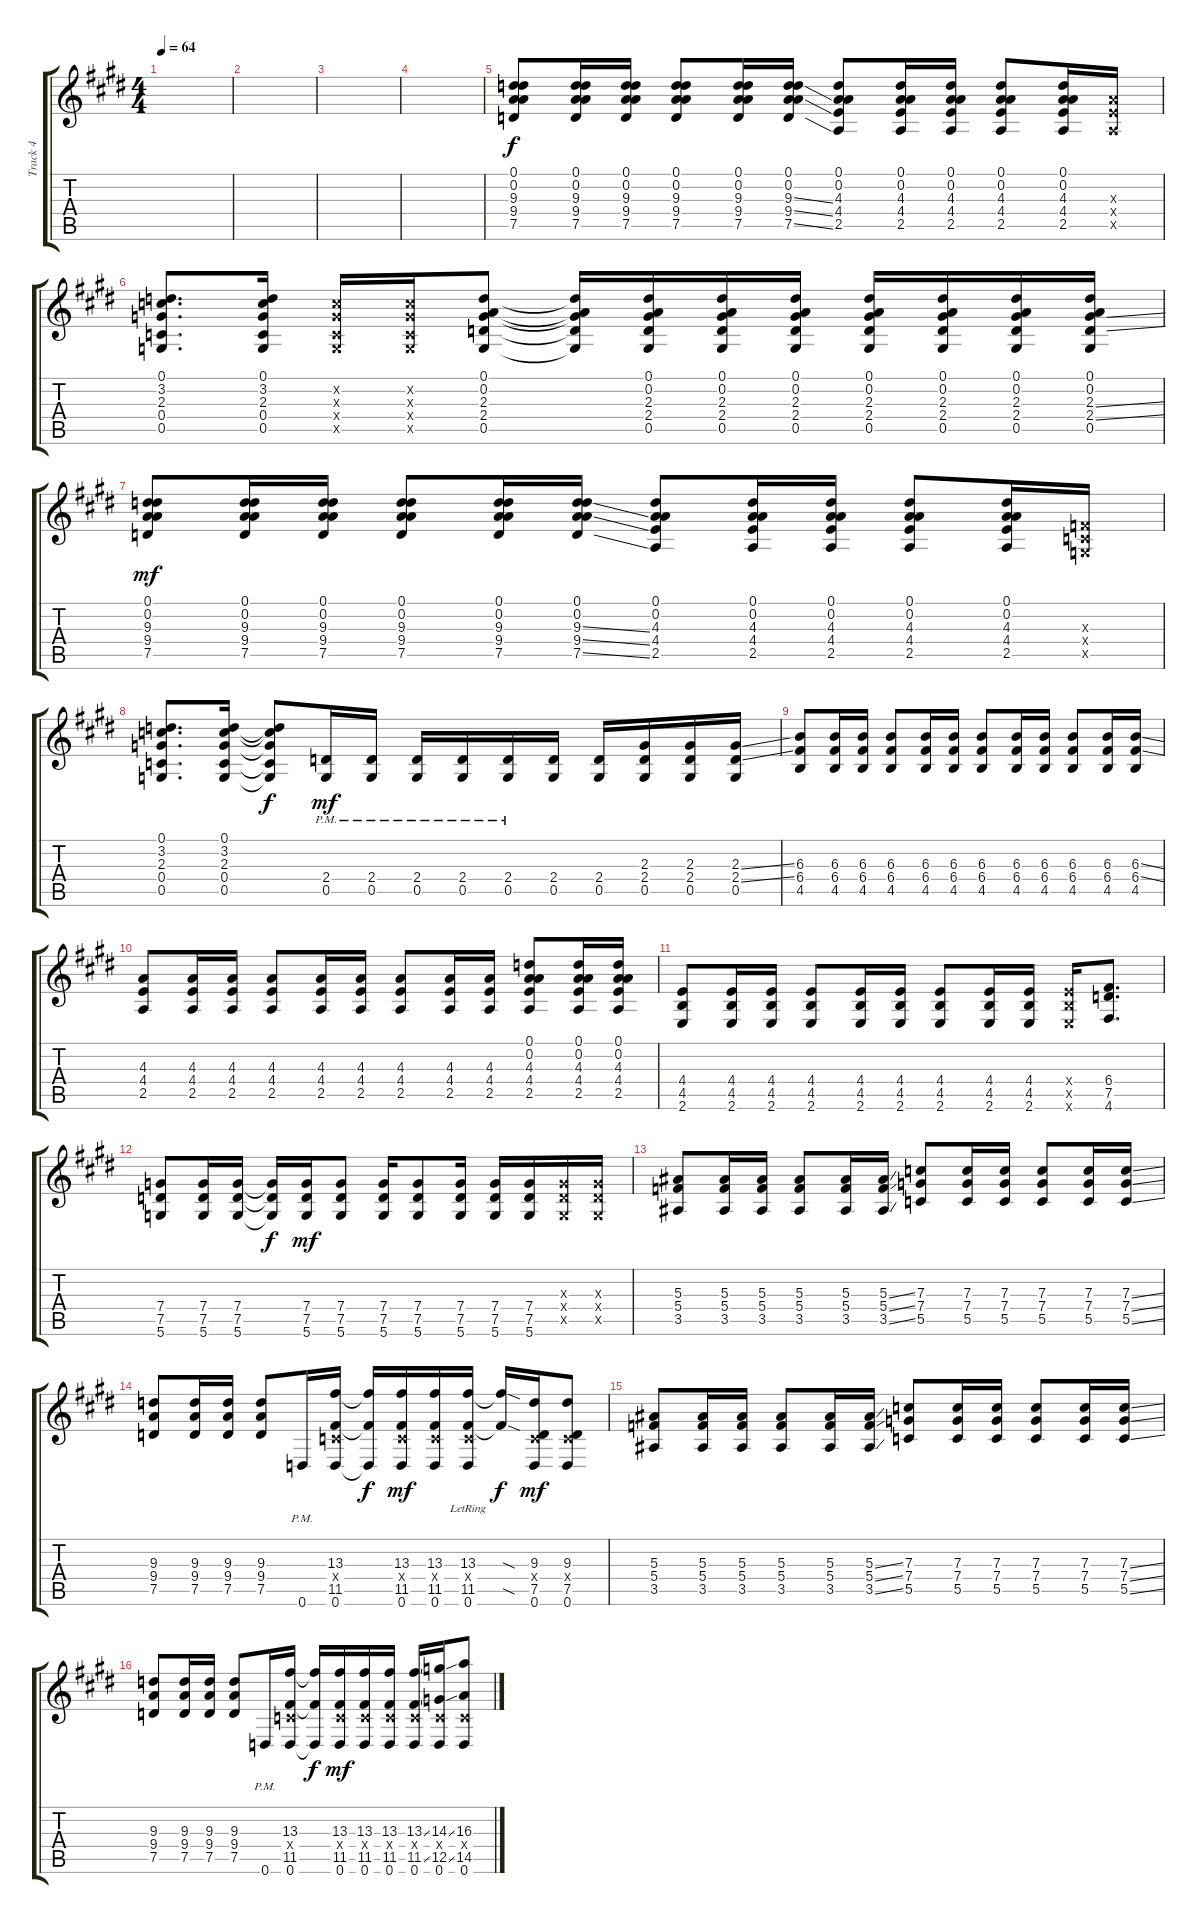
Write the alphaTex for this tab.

\track ("Track 4" "Track 4") {instrument distortionguitar}
\staff {score tabs}
\tuning (D4 A3 F3 C3 G2 D2) {hide}
\ts (4 4)
\tempo 64
\clef g2
\ks e
|
|
|
|
(0.1 0.2 9.3 9.4 7.5).8{dy f} (0.1 0.2 9.3 9.4 7.5).16 (0.1 0.2 9.3 9.4 7.5).16 (0.1 0.2 9.3 9.4 7.5).8 (0.1 0.2 9.3 9.4 7.5).16 (0.1 0.2 9.3{ss} 9.4{ss} 7.5{ss}).16 (0.1 0.2 4.3 4.4 2.5).8 (0.1 0.2 4.3 4.4 2.5).16 (0.1 0.2 4.3 4.4 2.5).16 (0.1 0.2 4.3 4.4 2.5).8 (0.1 0.2 4.3 4.4 2.5).16 (4.3{x} 4.4{x} 2.5{x}).16 |
(0.1 3.2 2.3 0.4 0.5).8{d} (0.1 3.2 2.3 0.4 0.5).16 (3.2{x} 2.3{x} 0.4{x} 0.5{x}).16 (3.2{x} 2.3{x} 0.4{x} 0.5{x}).16 (0.1 0.2 2.3 2.4 0.5).8 (0.1{t} 0.2{t} 2.3{t} 2.4{t} 0.5{t}).16 (0.1 0.2 2.3 2.4 0.5).16 (0.1 0.2 2.3 2.4 0.5).16 (0.1 0.2 2.3 2.4 0.5).16 (0.1 0.2 2.3 2.4 0.5).16 (0.1 0.2 2.3 2.4 0.5).16 (0.1 0.2 2.3 2.4 0.5).16 (0.1 0.2 2.3{ss} 2.4{ss} 0.5).16 |
(0.1 0.2 9.3 9.4 7.5).8{dy mf} (0.1 0.2 9.3 9.4 7.5).16 (0.1 0.2 9.3 9.4 7.5).16 (0.1 0.2 9.3 9.4 7.5).8 (0.1 0.2 9.3 9.4 7.5).16 (0.1 0.2 9.3{ss} 9.4{ss} 7.5{ss}).16 (0.1 0.2 4.3 4.4 2.5).8 (0.1 0.2 4.3 4.4 2.5).16 (0.1 0.2 4.3 4.4 2.5).16 (0.1 0.2 4.3 4.4 2.5).8 (0.1 0.2 4.3 4.4 2.5).16 (0.3{x} 0.4{x} 0.5{x}).16 |
(0.1 3.2 2.3 0.4 0.5).8{d} (0.1 3.2 2.3 0.4 0.5).16 (0.1{t} 3.2{t} 2.3{t} 0.4{t} 0.5{t}).8{dy f} (2.4{pm} 0.5{pm}).16{dy mf} (2.4{pm} 0.5{pm}).16 (2.4{pm} 0.5{pm}).16 (2.4{pm} 0.5{pm}).16 (2.4{pm} 0.5{pm}).16 (2.4 0.5).16 (2.4 0.5).16 (2.3 2.4 0.5).16 (2.3 2.4 0.5).16 (2.3{ss} 2.4{ss} 0.5).16 |
(6.3 6.4 4.5).8 (6.3 6.4 4.5).16 (6.3 6.4 4.5).16 (6.3 6.4 4.5).8 (6.3 6.4 4.5).16 (6.3 6.4 4.5).16 (6.3 6.4 4.5).8 (6.3 6.4 4.5).16 (6.3 6.4 4.5).16 (6.3 6.4 4.5).8 (6.3 6.4 4.5).16 (6.3{ss} 6.4{ss} 4.5).16 |
(4.3 4.4 2.5).8 (4.3 4.4 2.5).16 (4.3 4.4 2.5).16 (4.3 4.4 2.5).8 (4.3 4.4 2.5).16 (4.3 4.4 2.5).16 (4.3 4.4 2.5).8 (4.3 4.4 2.5).16 (4.3 4.4 2.5).16 (0.1 0.2 4.3 4.4 2.5).8 (0.1 0.2 4.3 4.4 2.5).16 (0.1 0.2 4.3 4.4 2.5).16 |
(4.4 4.5 2.6).8 (4.4 4.5 2.6).16 (4.4 4.5 2.6).16 (4.4 4.5 2.6).8 (4.4 4.5 2.6).16 (4.4 4.5 2.6).16 (4.4 4.5 2.6).8 (4.4 4.5 2.6).16 (4.4 4.5 2.6).16 (4.4{x} 4.5{x} 2.6{x}).16 (6.4 7.5 4.6).8{d} |
(7.4 7.5 5.6).8 (7.4 7.5 5.6).16 (7.4 7.5 5.6).16 (7.4{t} 7.5{t} 5.6{t}).16{dy f} (7.4 7.5 5.6).16{dy mf} (7.4 7.5 5.6).8 (7.4 7.5 5.6).16 (7.4 7.5 5.6).8 (7.4 7.5 5.6).16 (7.4 7.5 5.6).16 (7.4 7.5 5.6).16 (2.3{x} 2.4{x} 0.5{x}).16 (2.3{x} 2.4{x} 0.5{x}).16 |
(5.3 5.4 3.5).8 (5.3 5.4 3.5).16 (5.3 5.4 3.5).16 (5.3 5.4 3.5).8 (5.3 5.4 3.5).16 (5.3{ss} 5.4{ss} 3.5{ss}).16 (7.3 7.4 5.5).8 (7.3 7.4 5.5).16 (7.3 7.4 5.5).16 (7.3 7.4 5.5).8 (7.3 7.4 5.5).16 (7.3{ss} 7.4{ss} 5.5{ss}).16 |
(9.3 9.4 7.5).8 (9.3 9.4 7.5).16 (9.3 9.4 7.5).16 (9.3 9.4 7.5).8 0.6{pm}.16 (13.3 0.4{x} 11.5 0.6).16 (13.3{t} 11.5{t} 0.6{t}).16{dy f} (13.3 0.4{x} 11.5 0.6).16{dy mf} (13.3 0.4{x} 11.5 0.6).16 (13.3{lr} 0.4{x} 11.5{lr} 0.6{lr}).16 (13.3{sod t} 11.5{sod t}).16{dy f} (9.3 0.4{x} 7.5 0.6).16{dy mf} (9.3 0.4{x} 7.5 0.6).8 |
(5.3 5.4 3.5).8 (5.3 5.4 3.5).16 (5.3 5.4 3.5).16 (5.3 5.4 3.5).8 (5.3 5.4 3.5).16 (5.3{ss} 5.4{ss} 3.5{ss}).16 (7.3 7.4 5.5).8 (7.3 7.4 5.5).16 (7.3 7.4 5.5).16 (7.3 7.4 5.5).8 (7.3 7.4 5.5).16 (7.3{ss} 7.4{ss} 5.5{ss}).16 |
(9.3 9.4 7.5).8 (9.3 9.4 7.5).16 (9.3 9.4 7.5).16 (9.3 9.4 7.5).8 0.6{pm}.16 (13.3 0.4{x} 11.5 0.6).16 (13.3{t} 11.5{t} 0.6{t}).16{dy f} (13.3 0.4{x} 11.5 0.6).16{dy mf} (13.3 0.4{x} 11.5 0.6).16 (13.3 0.4{x} 11.5 0.6).16 (13.3{ss} 0.4{x} 11.5{ss} 0.6).16 (14.3{ss} 0.4{x} 12.5{ss} 0.6).16 (16.3{ss} 0.4{x} 14.5{ss} 0.6).8
